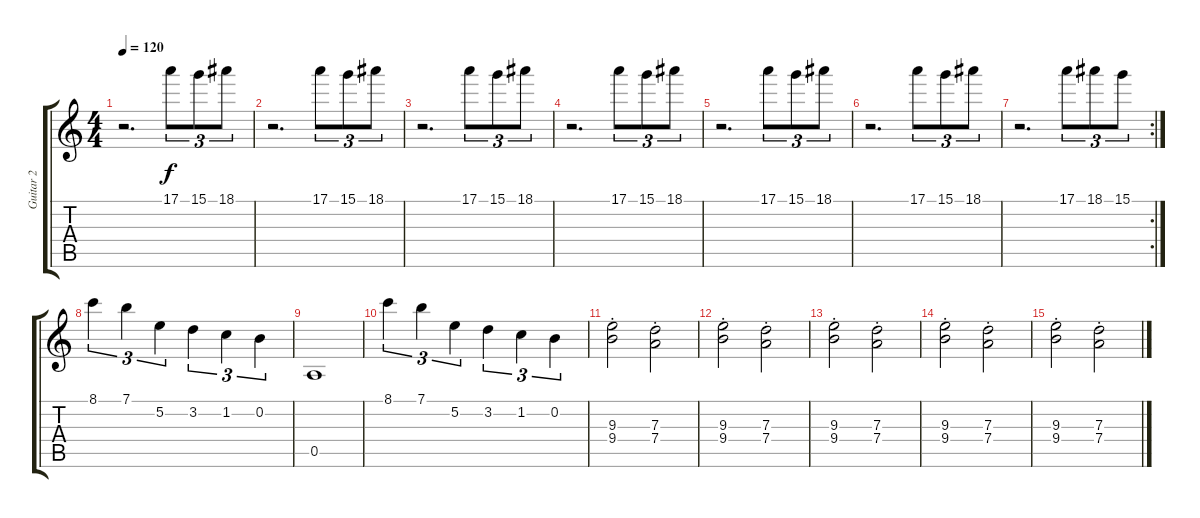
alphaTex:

\track ("Guitar 2" "Guitar 2") {instrument acousticguitarsteel}
\staff {score tabs}
\tuning (E4 B3 G3 D3 A2 E2) {hide}
\ts (4 4)
\tempo 120
\clef g2
\ks c
r.2{d dy f} 17.1.8{tu (3 2)} 15.1.8{tu (3 2)} 18.1.8{tu (3 2)} |
r.2{d} 17.1.8{tu (3 2)} 15.1.8{tu (3 2)} 18.1.8{tu (3 2)} |
r.2{d} 17.1.8{tu (3 2)} 15.1.8{tu (3 2)} 18.1.8{tu (3 2)} |
r.2{d} 17.1.8{tu (3 2)} 15.1.8{tu (3 2)} 18.1.8{tu (3 2)} |
r.2{d} 17.1.8{tu (3 2)} 15.1.8{tu (3 2)} 18.1.8{tu (3 2)} |
r.2{d} 17.1.8{tu (3 2)} 15.1.8{tu (3 2)} 18.1.8{tu (3 2)} |
\rc 2
r.2{d} 17.1.8{tu (3 2)} 18.1.8{tu (3 2)} 15.1.8{tu (3 2)} |
8.1.4{tu (3 2)} 7.1.4{tu (3 2)} 5.2.4{tu (3 2)} 3.2.4{tu (3 2)} 1.2.4{tu (3 2)} 0.2.4{tu (3 2)} |
0.5.1 |
8.1.4{tu (3 2)} 7.1.4{tu (3 2)} 5.2.4{tu (3 2)} 3.2.4{tu (3 2)} 1.2.4{tu (3 2)} 0.2.4{tu (3 2)} |
(9.3{st} 9.4{st}).2{instrument woodblock} (7.3{st} 7.4{st}).2 |
(9.3{st} 9.4{st}).2 (7.3{st} 7.4{st}).2 |
(9.3{st} 9.4{st}).2 (7.3{st} 7.4{st}).2 |
(9.3{st} 9.4{st}).2 (7.3{st} 7.4{st}).2 |
(9.3{st} 9.4{st}).2 (7.3{st} 7.4{st}).2
